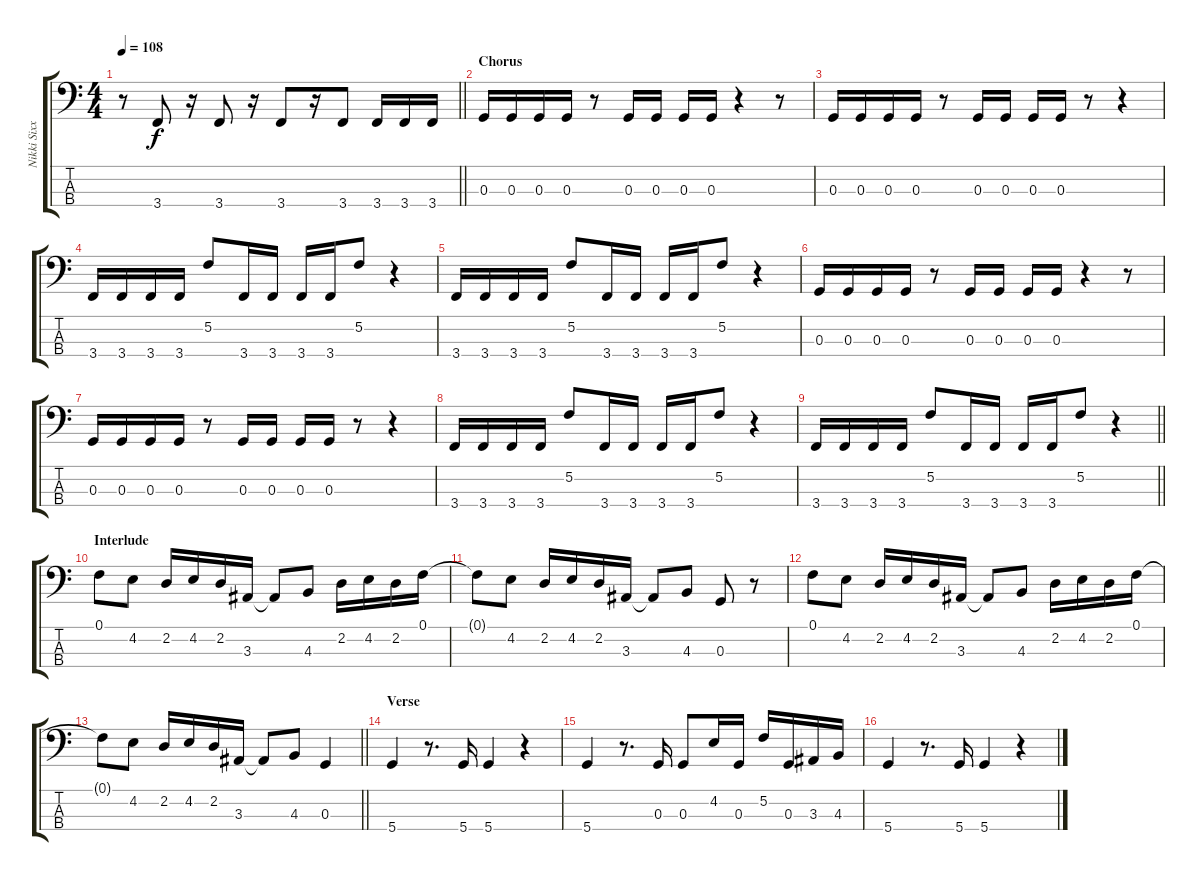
\track ("Nikki Sixx" "Nikki Sixx") {instrument electricbasspick}
\staff {score tabs}
\tuning (F2 C2 G1 D1) {hide}
\ts (4 4)
\tempo 108
\clef f4
\barLineRight lightlight
\ks c
r.8{dy f} 3.4.8 r.16 3.4.8 r.16 3.4.8 r.16 3.4.8 3.4.16 3.4.16 3.4.16 |
\section ("" "Chorus")
0.3.16 0.3.16 0.3.16 0.3.16 r.8 0.3.16 0.3.16 0.3.16 0.3.16 r.4 r.8 |
0.3.16 0.3.16 0.3.16 0.3.16 r.8 0.3.16 0.3.16 0.3.16 0.3.16 r.8 r.4 |
3.4.16 3.4.16 3.4.16 3.4.16 5.2.8 3.4.16 3.4.16 3.4.16 3.4.16 5.2.8 r.4 |
3.4.16 3.4.16 3.4.16 3.4.16 5.2.8 3.4.16 3.4.16 3.4.16 3.4.16 5.2.8 r.4 |
0.3.16 0.3.16 0.3.16 0.3.16 r.8 0.3.16 0.3.16 0.3.16 0.3.16 r.4 r.8 |
0.3.16 0.3.16 0.3.16 0.3.16 r.8 0.3.16 0.3.16 0.3.16 0.3.16 r.8 r.4 |
3.4.16 3.4.16 3.4.16 3.4.16 5.2.8 3.4.16 3.4.16 3.4.16 3.4.16 5.2.8 r.4 |
\barLineRight lightlight
3.4.16 3.4.16 3.4.16 3.4.16 5.2.8 3.4.16 3.4.16 3.4.16 3.4.16 5.2.8 r.4 |
\section ("" "Interlude")
0.1.8 4.2.8 2.2.16 4.2.16 2.2.16 3.3.16 3.3{t}.8 4.3.8 2.2.16 4.2.16 2.2.16 0.1.16 |
0.1{t}.8 4.2.8 2.2.16 4.2.16 2.2.16 3.3.16 3.3{t}.8 4.3.8 0.3.8 r.8 |
0.1.8 4.2.8 2.2.16 4.2.16 2.2.16 3.3.16 3.3{t}.8 4.3.8 2.2.16 4.2.16 2.2.16 0.1.16 |
\barLineRight lightlight
0.1{t}.8 4.2.8 2.2.16 4.2.16 2.2.16 3.3.16 3.3{t}.8 4.3.8 0.3.4 |
\section ("" "Verse")
5.4.4 r.8{d} 5.4.16 5.4.4 r.4 |
5.4.4 r.8{d} 0.3.16 0.3.8 4.2.16 0.3.16 5.2.16 0.3.16 3.3.16 4.3.16 |
5.4.4 r.8{d} 5.4.16 5.4.4 r.4
